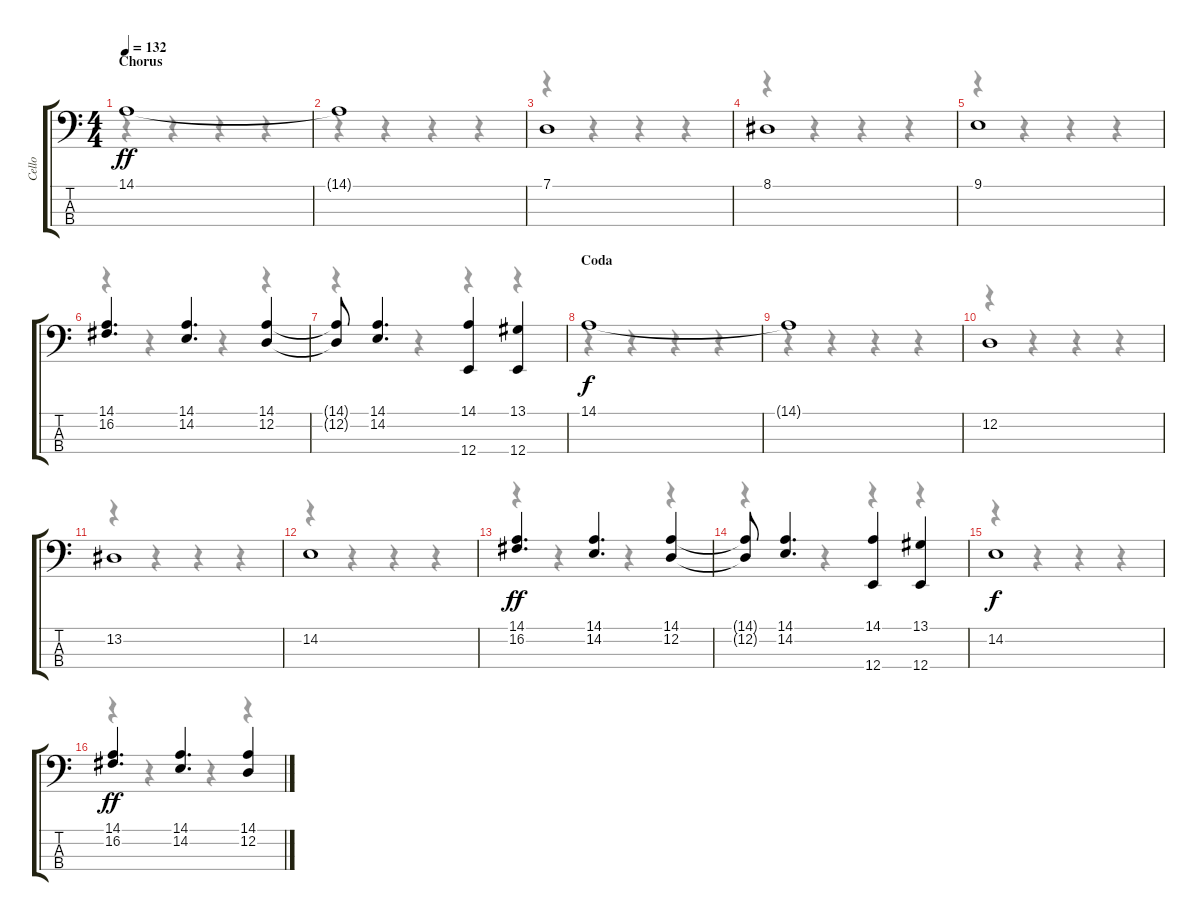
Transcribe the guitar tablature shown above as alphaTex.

\track ("Cello" "Cello") {instrument cello}
\staff {score tabs}
\tuning (G2 D2 A1 E1) {hide}
\voice
\ts (4 4)
\section ("" "Chorus")
\tempo 132
\clef f4
\ks c
14.1{t}.1{dy ff} |
14.1{t}.1 |
7.1.1 |
8.1.1 |
9.1.1 |
(14.1 16.2).4{d} (14.1 14.2).4{d} (14.1 12.2).4 |
(14.1{t} 12.2{t}).8 (14.1 14.2).4{d} (14.1 12.4).4 (13.1 12.4).4 |
\section ("" "Coda")
14.1.1{dy f} |
14.1{t}.1 |
12.2.1 |
13.2.1 |
14.2.1 |
(14.1 16.2).4{d dy ff} (14.1 14.2).4{d} (14.1 12.2).4 |
(14.1{t} 12.2{t}).8 (14.1 14.2).4{d} (14.1 12.4).4 (13.1 12.4).4 |
14.2.1{dy f} |
(14.1 16.2).4{d dy ff} (14.1 14.2).4{d} (14.1 12.2).4
\voice
\clef f4
\ottava regular
\simile none
\ks c
r.4{dy f} r.4 r.4 r.4 |
r.4 r.4 r.4 r.4 |
r.4 r.4 r.4 r.4 |
r.4 r.4 r.4 r.4 |
r.4 r.4 r.4 r.4 |
r.4 r.4 r.4 r.4 |
r.4 r.4 r.4 r.4 |
r.4 r.4 r.4 r.4 |
r.4 r.4 r.4 r.4 |
r.4 r.4 r.4 r.4 |
r.4 r.4 r.4 r.4 |
r.4 r.4 r.4 r.4 |
r.4 r.4 r.4 r.4 |
r.4 r.4 r.4 r.4 |
r.4 r.4 r.4 r.4 |
r.4 r.4 r.4 r.4
